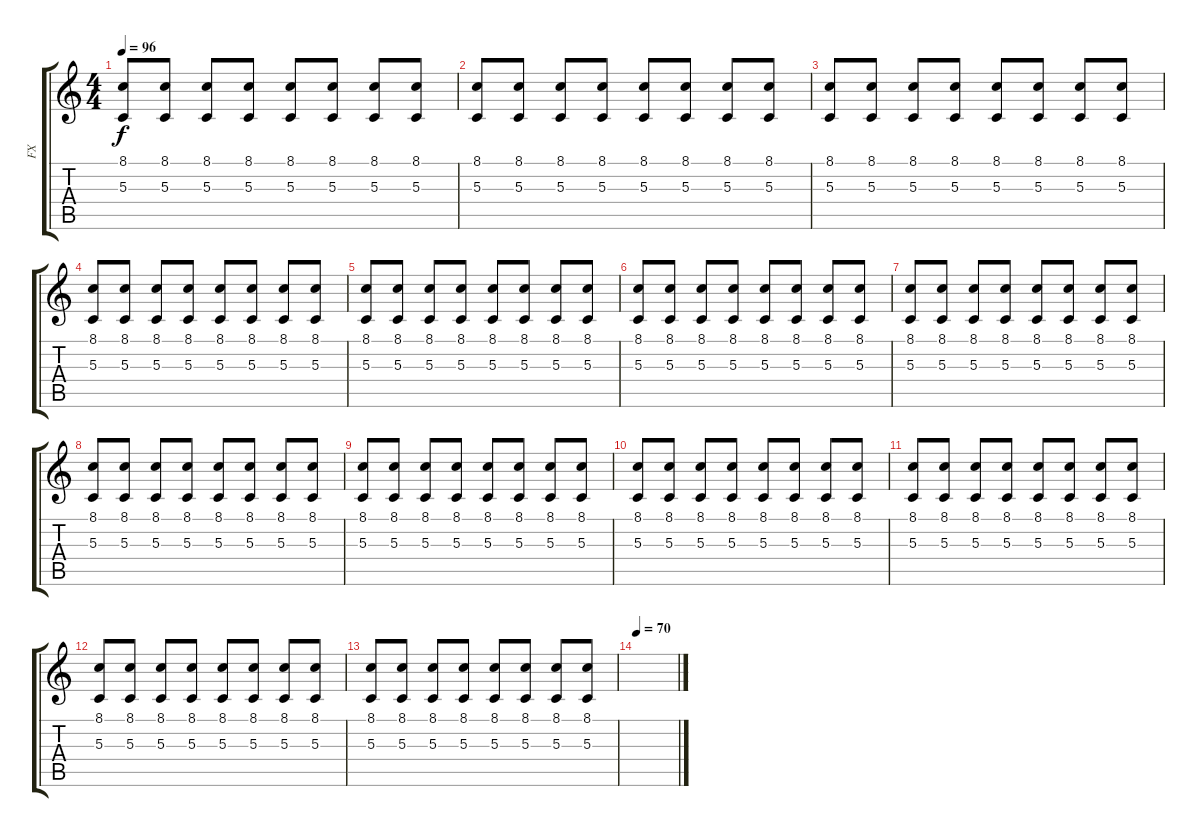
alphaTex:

\track ("FX" "FX") {instrument pad3polysynth}
\staff {score tabs}
\tuning (E4 B3 G3 D3 A2 E2) {hide}
\ts (4 4)
\tempo 96
\clef g2
\ks c
(8.1 5.3).8{dy f volume 8} (8.1 5.3).8 (8.1 5.3).8 (8.1 5.3).8 (8.1 5.3).8 (8.1 5.3).8 (8.1 5.3).8 (8.1 5.3).8 |
(8.1 5.3).8 (8.1 5.3).8 (8.1 5.3).8 (8.1 5.3).8 (8.1 5.3).8 (8.1 5.3).8 (8.1 5.3).8 (8.1 5.3).8 |
(8.1 5.3).8{volume 7} (8.1 5.3).8 (8.1 5.3).8 (8.1 5.3).8 (8.1 5.3).8 (8.1 5.3).8 (8.1 5.3).8 (8.1 5.3).8 |
(8.1 5.3).8 (8.1 5.3).8 (8.1 5.3).8 (8.1 5.3).8 (8.1 5.3).8 (8.1 5.3).8 (8.1 5.3).8 (8.1 5.3).8 |
(8.1 5.3).8 (8.1 5.3).8 (8.1 5.3).8 (8.1 5.3).8 (8.1 5.3).8 (8.1 5.3).8 (8.1 5.3).8 (8.1 5.3).8 |
(8.1 5.3).8 (8.1 5.3).8 (8.1 5.3).8 (8.1 5.3).8 (8.1 5.3).8 (8.1 5.3).8 (8.1 5.3).8 (8.1 5.3).8 |
(8.1 5.3).8 (8.1 5.3).8 (8.1 5.3).8 (8.1 5.3).8 (8.1 5.3).8 (8.1 5.3).8 (8.1 5.3).8 (8.1 5.3).8 |
(8.1 5.3).8 (8.1 5.3).8 (8.1 5.3).8 (8.1 5.3).8 (8.1 5.3).8 (8.1 5.3).8 (8.1 5.3).8 (8.1 5.3).8 |
(8.1 5.3).8 (8.1 5.3).8 (8.1 5.3).8 (8.1 5.3).8 (8.1 5.3).8 (8.1 5.3).8 (8.1 5.3).8 (8.1 5.3).8 |
(8.1 5.3).8 (8.1 5.3).8 (8.1 5.3).8 (8.1 5.3).8 (8.1 5.3).8 (8.1 5.3).8 (8.1 5.3).8 (8.1 5.3).8 |
(8.1 5.3).8 (8.1 5.3).8 (8.1 5.3).8 (8.1 5.3).8 (8.1 5.3).8 (8.1 5.3).8 (8.1 5.3).8 (8.1 5.3).8 |
(8.1 5.3).8 (8.1 5.3).8 (8.1 5.3).8 (8.1 5.3).8 (8.1 5.3).8 (8.1 5.3).8 (8.1 5.3).8 (8.1 5.3).8 |
(8.1 5.3).8{volume 0} (8.1 5.3).8 (8.1 5.3).8 (8.1 5.3).8 (8.1 5.3).8 (8.1 5.3).8 (8.1 5.3).8 (8.1 5.3).8 |
\tempo 70
